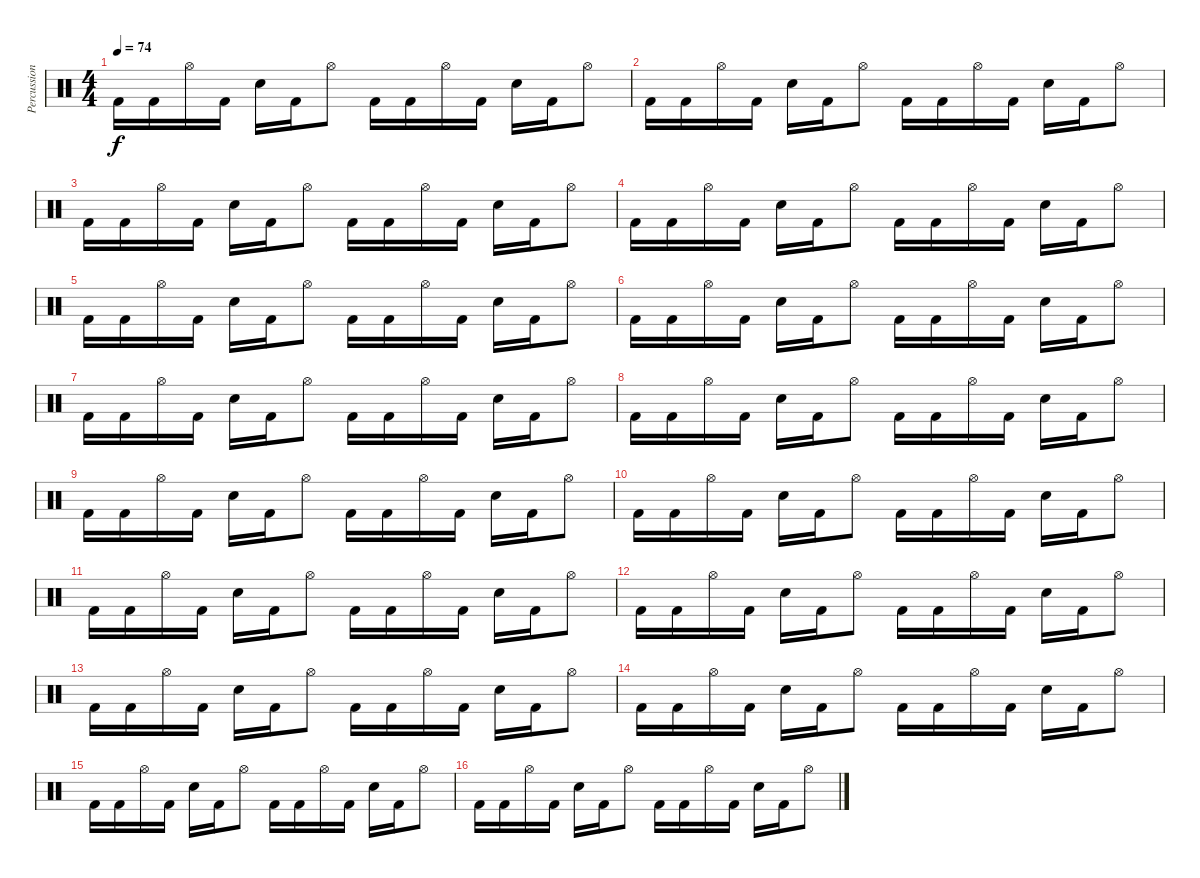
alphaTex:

\track ("Percussion" "Percussion") {instrument percussion}
\staff {score}
\articulation defaults
\ts (4 4)
\tempo 74
\clef neutral
\ks c "Kick (hit) 2".16{dy f} "Kick (hit) 2".16 "Hi-Hat (open)".16 "Kick (hit) 2".16 "Electric Snare (hit)".16 "Kick (hit) 2".16 "Hi-Hat (open)".8 "Kick (hit) 2".16 "Kick (hit) 2".16 "Hi-Hat (open)".16 "Kick (hit) 2".16 "Electric Snare (hit)".16 "Kick (hit) 2".16 "Hi-Hat (open)".8
|
"Kick (hit) 2".16 "Kick (hit) 2".16 "Hi-Hat (open)".16 "Kick (hit) 2".16 "Electric Snare (hit)".16 "Kick (hit) 2".16 "Hi-Hat (open)".8 "Kick (hit) 2".16 "Kick (hit) 2".16 "Hi-Hat (open)".16 "Kick (hit) 2".16 "Electric Snare (hit)".16 "Kick (hit) 2".16 "Hi-Hat (open)".8 |
"Kick (hit) 2".16 "Kick (hit) 2".16 "Hi-Hat (open)".16 "Kick (hit) 2".16 "Electric Snare (hit)".16 "Kick (hit) 2".16 "Hi-Hat (open)".8 "Kick (hit) 2".16 "Kick (hit) 2".16 "Hi-Hat (open)".16 "Kick (hit) 2".16 "Electric Snare (hit)".16 "Kick (hit) 2".16 "Hi-Hat (open)".8 |
"Kick (hit) 2".16 "Kick (hit) 2".16 "Hi-Hat (open)".16 "Kick (hit) 2".16 "Electric Snare (hit)".16 "Kick (hit) 2".16 "Hi-Hat (open)".8 "Kick (hit) 2".16 "Kick (hit) 2".16 "Hi-Hat (open)".16 "Kick (hit) 2".16 "Electric Snare (hit)".16 "Kick (hit) 2".16 "Hi-Hat (open)".8 |
"Kick (hit) 2".16 "Kick (hit) 2".16 "Hi-Hat (open)".16 "Kick (hit) 2".16 "Electric Snare (hit)".16 "Kick (hit) 2".16 "Hi-Hat (open)".8 "Kick (hit) 2".16 "Kick (hit) 2".16 "Hi-Hat (open)".16 "Kick (hit) 2".16 "Electric Snare (hit)".16 "Kick (hit) 2".16 "Hi-Hat (open)".8 |
"Kick (hit) 2".16 "Kick (hit) 2".16 "Hi-Hat (open)".16 "Kick (hit) 2".16 "Electric Snare (hit)".16 "Kick (hit) 2".16 "Hi-Hat (open)".8 "Kick (hit) 2".16 "Kick (hit) 2".16 "Hi-Hat (open)".16 "Kick (hit) 2".16 "Electric Snare (hit)".16 "Kick (hit) 2".16 "Hi-Hat (open)".8 |
"Kick (hit) 2".16 "Kick (hit) 2".16 "Hi-Hat (open)".16 "Kick (hit) 2".16 "Electric Snare (hit)".16 "Kick (hit) 2".16 "Hi-Hat (open)".8 "Kick (hit) 2".16 "Kick (hit) 2".16 "Hi-Hat (open)".16 "Kick (hit) 2".16 "Electric Snare (hit)".16 "Kick (hit) 2".16 "Hi-Hat (open)".8 |
"Kick (hit) 2".16 "Kick (hit) 2".16 "Hi-Hat (open)".16 "Kick (hit) 2".16 "Electric Snare (hit)".16 "Kick (hit) 2".16 "Hi-Hat (open)".8 "Kick (hit) 2".16 "Kick (hit) 2".16 "Hi-Hat (open)".16 "Kick (hit) 2".16 "Electric Snare (hit)".16 "Kick (hit) 2".16 "Hi-Hat (open)".8 |
"Kick (hit) 2".16 "Kick (hit) 2".16 "Hi-Hat (open)".16 "Kick (hit) 2".16 "Electric Snare (hit)".16 "Kick (hit) 2".16 "Hi-Hat (open)".8 "Kick (hit) 2".16 "Kick (hit) 2".16 "Hi-Hat (open)".16 "Kick (hit) 2".16 "Electric Snare (hit)".16 "Kick (hit) 2".16 "Hi-Hat (open)".8 |
"Kick (hit) 2".16 "Kick (hit) 2".16 "Hi-Hat (open)".16 "Kick (hit) 2".16 "Electric Snare (hit)".16 "Kick (hit) 2".16 "Hi-Hat (open)".8 "Kick (hit) 2".16 "Kick (hit) 2".16 "Hi-Hat (open)".16 "Kick (hit) 2".16 "Electric Snare (hit)".16 "Kick (hit) 2".16 "Hi-Hat (open)".8 |
"Kick (hit) 2".16 "Kick (hit) 2".16 "Hi-Hat (open)".16 "Kick (hit) 2".16 "Electric Snare (hit)".16 "Kick (hit) 2".16 "Hi-Hat (open)".8 "Kick (hit) 2".16 "Kick (hit) 2".16 "Hi-Hat (open)".16 "Kick (hit) 2".16 "Electric Snare (hit)".16 "Kick (hit) 2".16 "Hi-Hat (open)".8 |
"Kick (hit) 2".16 "Kick (hit) 2".16 "Hi-Hat (open)".16 "Kick (hit) 2".16 "Electric Snare (hit)".16 "Kick (hit) 2".16 "Hi-Hat (open)".8 "Kick (hit) 2".16 "Kick (hit) 2".16 "Hi-Hat (open)".16 "Kick (hit) 2".16 "Electric Snare (hit)".16 "Kick (hit) 2".16 "Hi-Hat (open)".8 |
"Kick (hit) 2".16 "Kick (hit) 2".16 "Hi-Hat (open)".16 "Kick (hit) 2".16 "Electric Snare (hit)".16 "Kick (hit) 2".16 "Hi-Hat (open)".8 "Kick (hit) 2".16 "Kick (hit) 2".16 "Hi-Hat (open)".16 "Kick (hit) 2".16 "Electric Snare (hit)".16 "Kick (hit) 2".16 "Hi-Hat (open)".8 |
"Kick (hit) 2".16 "Kick (hit) 2".16 "Hi-Hat (open)".16 "Kick (hit) 2".16 "Electric Snare (hit)".16 "Kick (hit) 2".16 "Hi-Hat (open)".8 "Kick (hit) 2".16 "Kick (hit) 2".16 "Hi-Hat (open)".16 "Kick (hit) 2".16 "Electric Snare (hit)".16 "Kick (hit) 2".16 "Hi-Hat (open)".8 |
"Kick (hit) 2".16 "Kick (hit) 2".16 "Hi-Hat (open)".16 "Kick (hit) 2".16 "Electric Snare (hit)".16 "Kick (hit) 2".16 "Hi-Hat (open)".8 "Kick (hit) 2".16 "Kick (hit) 2".16 "Hi-Hat (open)".16 "Kick (hit) 2".16 "Electric Snare (hit)".16 "Kick (hit) 2".16 "Hi-Hat (open)".8 |
"Kick (hit) 2".16 "Kick (hit) 2".16 "Hi-Hat (open)".16 "Kick (hit) 2".16 "Electric Snare (hit)".16 "Kick (hit) 2".16 "Hi-Hat (open)".8 "Kick (hit) 2".16 "Kick (hit) 2".16 "Hi-Hat (open)".16 "Kick (hit) 2".16 "Electric Snare (hit)".16 "Kick (hit) 2".16 "Hi-Hat (open)".8
